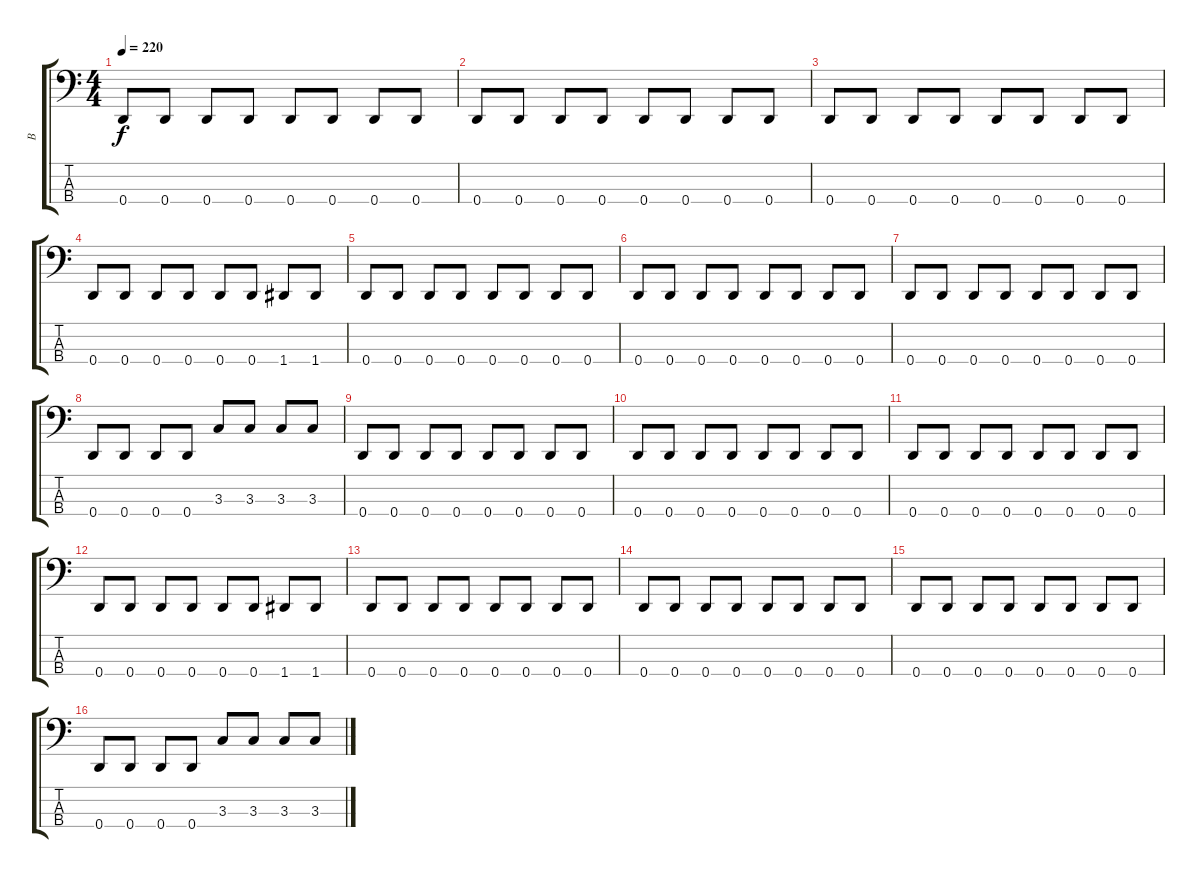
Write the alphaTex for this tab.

\track ("B" "B") {instrument electricbassfinger}
\staff {score tabs}
\tuning (G2 D2 A1 D1) {hide}
\ts (4 4)
\tempo 220
\clef f4
\ks c
0.4.8{dy f} 0.4.8 0.4.8 0.4.8 0.4.8 0.4.8 0.4.8 0.4.8 |
0.4.8 0.4.8 0.4.8 0.4.8 0.4.8 0.4.8 0.4.8 0.4.8 |
0.4.8 0.4.8 0.4.8 0.4.8 0.4.8 0.4.8 0.4.8 0.4.8 |
0.4.8 0.4.8 0.4.8 0.4.8 0.4.8 0.4.8 1.4.8 1.4.8 |
0.4.8 0.4.8 0.4.8 0.4.8 0.4.8 0.4.8 0.4.8 0.4.8 |
0.4.8 0.4.8 0.4.8 0.4.8 0.4.8 0.4.8 0.4.8 0.4.8 |
0.4.8 0.4.8 0.4.8 0.4.8 0.4.8 0.4.8 0.4.8 0.4.8 |
0.4.8 0.4.8 0.4.8 0.4.8 3.3.8 3.3.8 3.3.8 3.3.8 |
0.4.8 0.4.8 0.4.8 0.4.8 0.4.8 0.4.8 0.4.8 0.4.8 |
0.4.8 0.4.8 0.4.8 0.4.8 0.4.8 0.4.8 0.4.8 0.4.8 |
0.4.8 0.4.8 0.4.8 0.4.8 0.4.8 0.4.8 0.4.8 0.4.8 |
0.4.8 0.4.8 0.4.8 0.4.8 0.4.8 0.4.8 1.4.8 1.4.8 |
0.4.8 0.4.8 0.4.8 0.4.8 0.4.8 0.4.8 0.4.8 0.4.8 |
0.4.8 0.4.8 0.4.8 0.4.8 0.4.8 0.4.8 0.4.8 0.4.8 |
0.4.8 0.4.8 0.4.8 0.4.8 0.4.8 0.4.8 0.4.8 0.4.8 |
0.4.8 0.4.8 0.4.8 0.4.8 3.3.8 3.3.8 3.3.8 3.3.8
